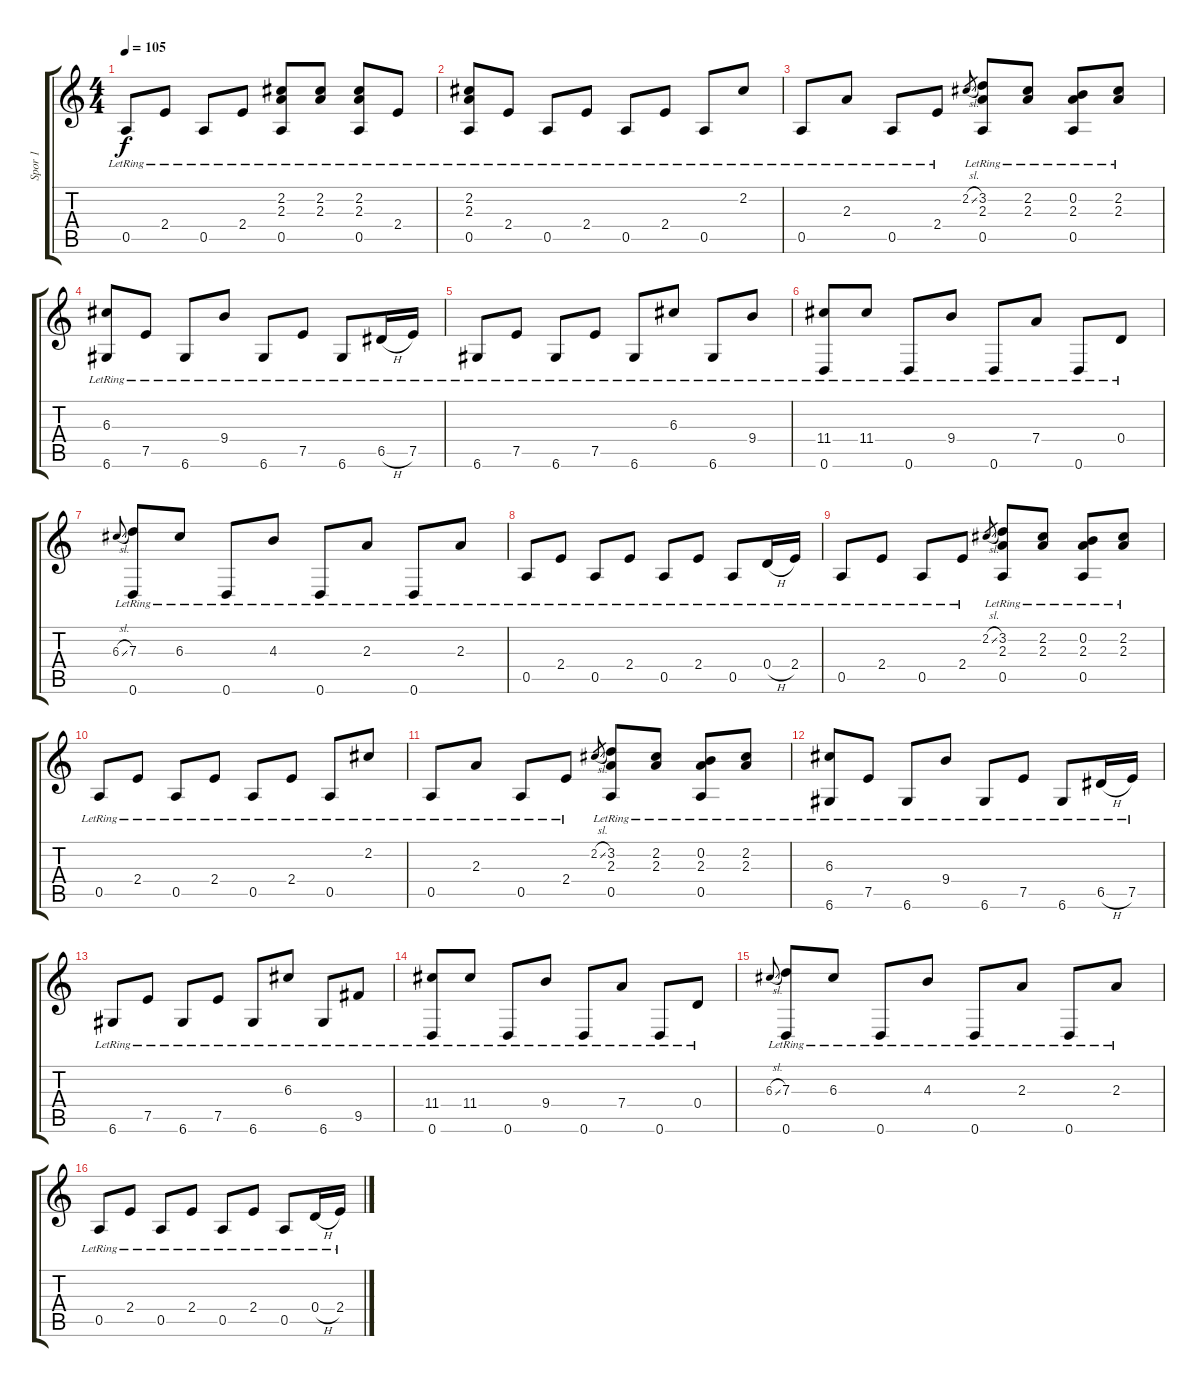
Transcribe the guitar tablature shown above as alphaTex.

\track ("Spor 1" "Spor 1") {instrument acousticguitarsteel}
\staff {score tabs}
\tuning (E4 B3 G3 D3 A2 D2) {hide}
\ts (4 4)
\tempo 105
\clef g2
\ks c
0.5{lr}.8{dy f} 2.4{lr}.8 0.5{lr}.8 2.4{lr}.8 (2.2{lr} 2.3{lr} 0.5{lr}).8 (2.2{lr} 2.3{lr}).8 (2.2{lr} 2.3{lr} 0.5{lr}).8 2.4{lr}.8 |
(2.2{lr} 2.3{lr} 0.5{lr}).8 2.4{lr}.8 0.5{lr}.8 2.4{lr}.8 0.5{lr}.8 2.4{lr}.8 0.5{lr}.8 2.2{lr}.8 |
0.5{lr}.8 2.3{lr}.8 0.5{lr}.8 2.4{lr}.8 2.2{sl}.8{gr} (3.2{lr} 2.3{lr} 0.5{lr}).8 (2.2{lr} 2.3{lr}).8 (0.2{lr} 2.3{lr} 0.5{lr}).8 (2.2{lr} 2.3{lr}).8 |
(6.3{lr} 6.6{lr}).8 7.5{lr}.8 6.6{lr}.8 9.4{lr}.8 6.6{lr}.8 7.5{lr}.8 6.6{lr}.8 6.5{h lr}.16 7.5{lr}.16 |
6.6{lr}.8 7.5{lr}.8 6.6{lr}.8 7.5{lr}.8 6.6{lr}.8 6.3{lr}.8 6.6{lr}.8 9.4{lr}.8 |
(11.4{lr} 0.6{lr}).8 11.4{lr}.8 0.6{lr}.8 9.4{lr}.8 0.6{lr}.8 7.4{lr}.8 0.6{lr}.8 0.4{lr}.8 |
6.3{sl}.8{gr onbeat} (7.3{lr} 0.6{lr}).8 6.3{lr}.8 0.6{lr}.8 4.3{lr}.8 0.6{lr}.8 2.3{lr}.8 0.6{lr}.8 2.3{lr}.8 |
0.5{lr}.8 2.4{lr}.8 0.5{lr}.8 2.4{lr}.8 0.5{lr}.8 2.4{lr}.8 0.5{lr}.8 0.4{h lr}.16 2.4{lr}.16 |
0.5{lr}.8 2.4{lr}.8 0.5{lr}.8 2.4{lr}.8 2.2{sl}.8{gr} (3.2{lr} 2.3{lr} 0.5{lr}).8 (2.2{lr} 2.3{lr}).8 (0.2{lr} 2.3{lr} 0.5{lr}).8 (2.2{lr} 2.3{lr}).8 |
0.5{lr}.8 2.4{lr}.8 0.5{lr}.8 2.4{lr}.8 0.5{lr}.8 2.4{lr}.8 0.5{lr}.8 2.2{lr}.8 |
0.5{lr}.8 2.3{lr}.8 0.5{lr}.8 2.4{lr}.8 2.2{sl}.8{gr} (3.2{lr} 2.3{lr} 0.5{lr}).8 (2.2{lr} 2.3{lr}).8 (0.2{lr} 2.3{lr} 0.5{lr}).8 (2.2{lr} 2.3{lr}).8 |
(6.3{lr} 6.6{lr}).8 7.5{lr}.8 6.6{lr}.8 9.4{lr}.8 6.6{lr}.8 7.5{lr}.8 6.6{lr}.8 6.5{h lr}.16 7.5{lr}.16 |
6.6{lr}.8 7.5{lr}.8 6.6{lr}.8 7.5{lr}.8 6.6{lr}.8 6.3{lr}.8 6.6{lr}.8 9.5{lr}.8 |
(11.4{lr} 0.6{lr}).8 11.4{lr}.8 0.6{lr}.8 9.4{lr}.8 0.6{lr}.8 7.4{lr}.8 0.6{lr}.8 0.4{lr}.8 |
6.3{sl}.8{gr onbeat} (7.3{lr} 0.6{lr}).8 6.3{lr}.8 0.6{lr}.8 4.3{lr}.8 0.6{lr}.8 2.3{lr}.8 0.6{lr}.8 2.3{lr}.8 |
0.5{lr}.8 2.4{lr}.8 0.5{lr}.8 2.4{lr}.8 0.5{lr}.8 2.4{lr}.8 0.5{lr}.8 0.4{h lr}.16 2.4{lr}.16
